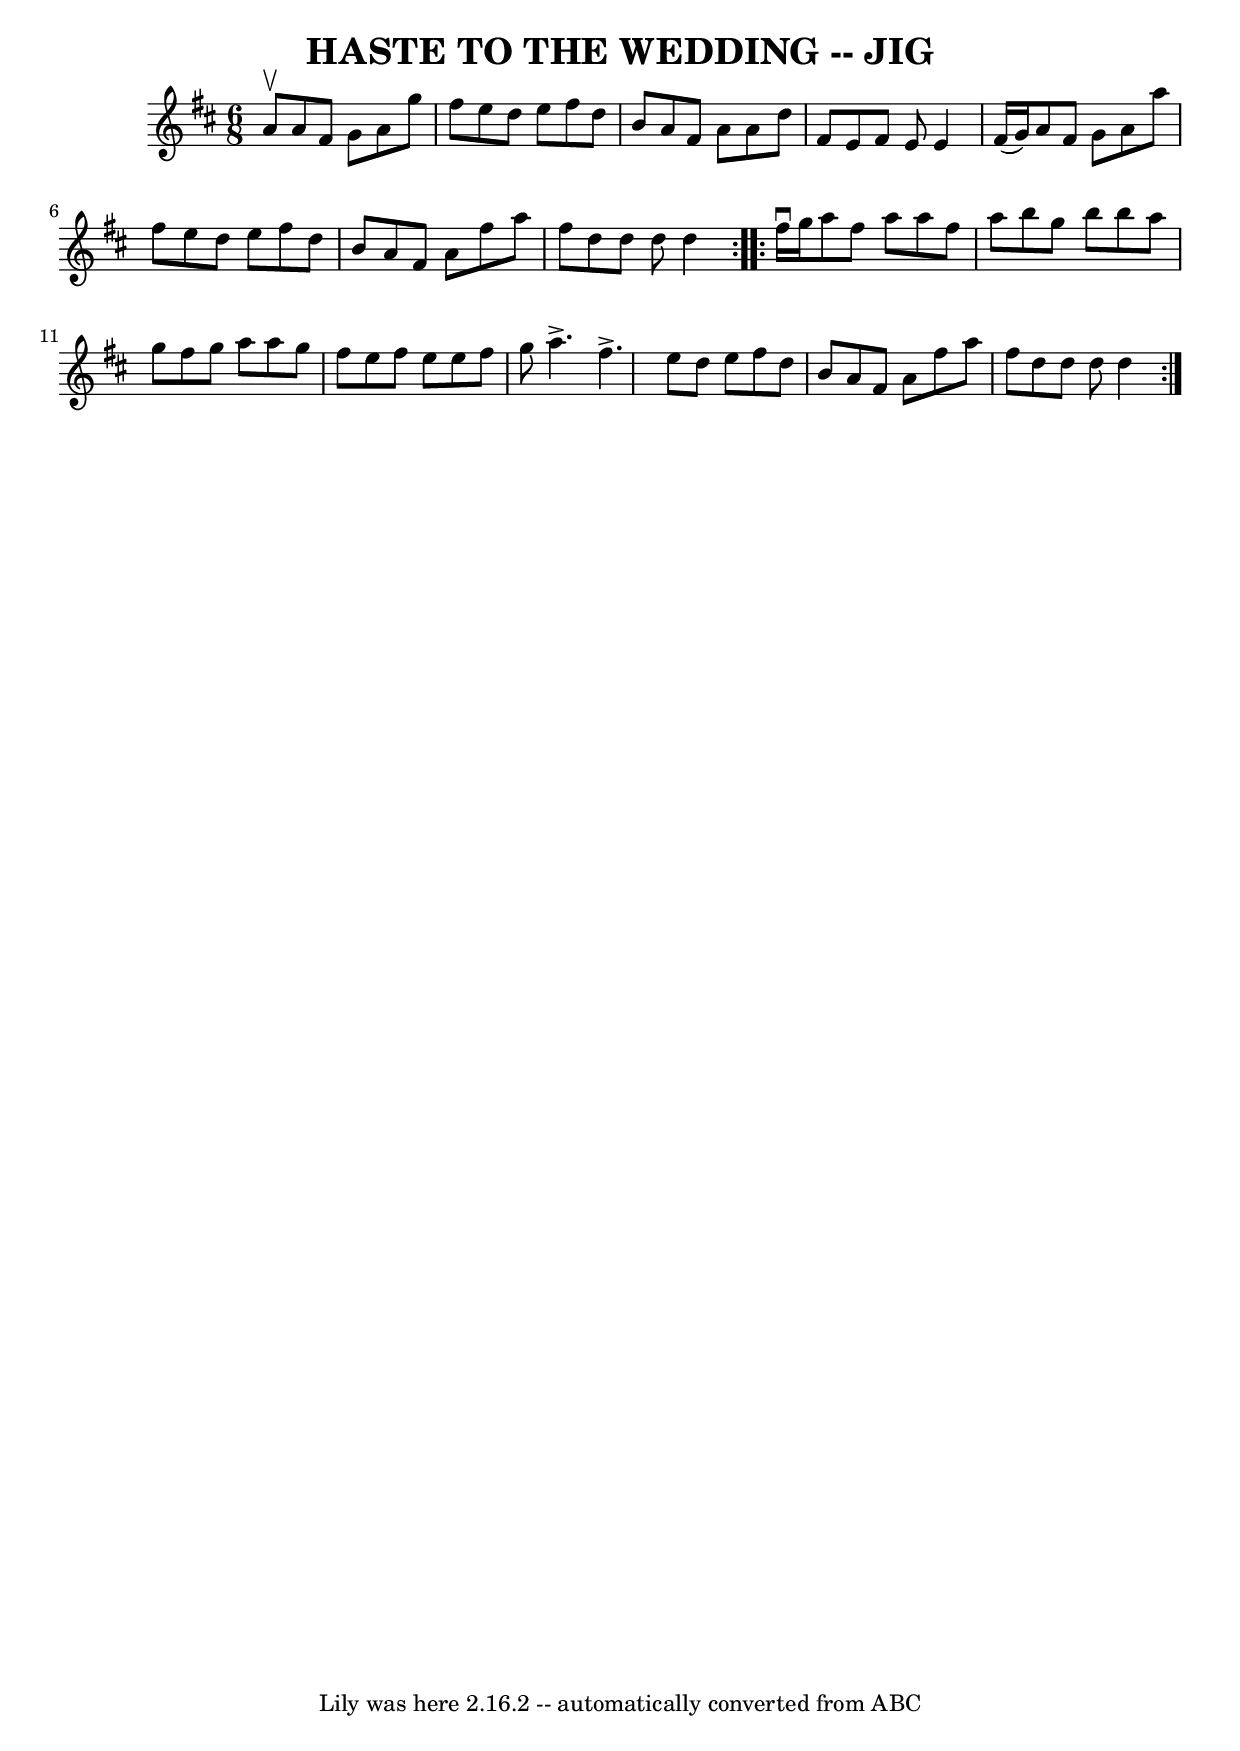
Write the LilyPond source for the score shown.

\version "2.7.40"
\include "Mammoth.ily"
\header {
	%% book = "Ryan's Mammoth Collection of Fiddle Tunes"
	crossRefNumber = "1"
	footnotes = ""
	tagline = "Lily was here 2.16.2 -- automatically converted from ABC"
	title = "HASTE TO THE WEDDING -- JIG"
}
voicedefault =  {


\repeat volta 2 {
\time 6/8 
\key d \major a'8^\upbow       |
 a'8 fis'8 g'8    
a'8 g''8 fis''8    |
 e''8 d''8 e''8 fis''8 d''8    
b'8    |
 a'8 fis'8 a'8 a'8 d''8 fis'8    |
 e'8 
 fis'8 e'8 e'4 fis'16 (g'16)       |
 a'8 fis'8    
g'8 a'8 a''8 fis''8    |
 e''8 d''8 e''8 fis''8    
d''8 b'8    |
 a'8 fis'8 a'8 fis''8 a''8 fis''8    
|
 d''8 d''8 d''8 d''4  }     \repeat volta 2 { fis''16 
^\downbow g''16        |
 a''8 fis''8 a''8 a''8 fis''8    
a''8    |
 b''8 g''8 b''8 b''8 a''8 g''8    |
   
fis''8 g''8 a''8 a''8 g''8 fis''8    |
 e''8 fis''8   
 e''8 e''8 fis''8 g''8        |
 a''4.^\accent fis''4. 
^\accent   |
 e''8 d''8 e''8 fis''8 d''8 b'8    |
 
 a'8 fis'8 a'8 fis''8 a''8 fis''8    |
 d''8 d''8    
d''8 d''4  }   
}

\score{
    <<

	\context Staff="default"
	{
	    \voicedefault 
	}

    >>
	\layout {
	}
	\midi {}
}
